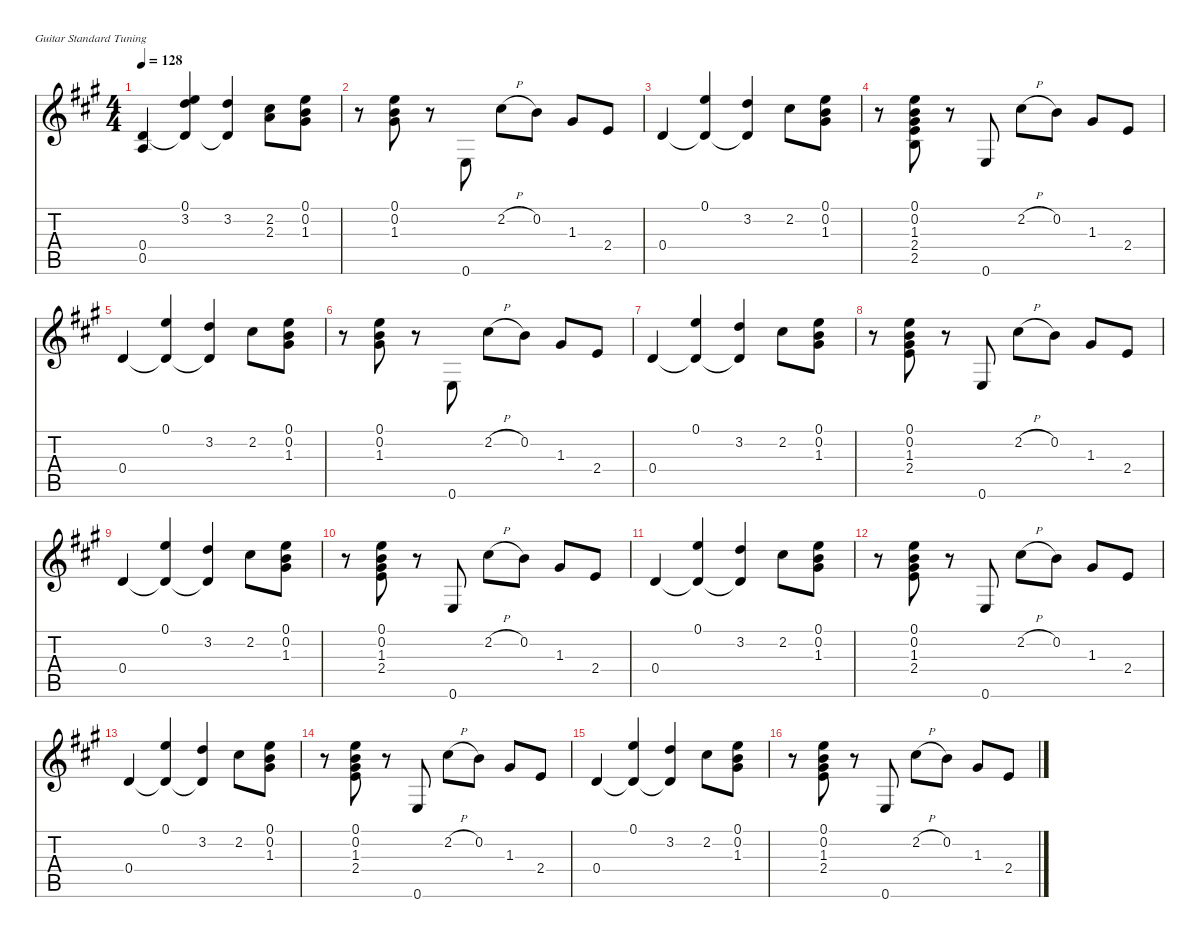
\defaultSystemsLayout 4
\hideDynamics
\bracketExtendMode nobrackets
\singleTrackTrackNamePolicy hidden
\multiTrackTrackNamePolicy hidden
\firstSystemTrackNameMode fullname
\firstSystemTrackNameOrientation horizontal
\otherSystemsTrackNameOrientation horizontal
\track ("Guitar" "E-Gt") {mute instrument distortionguitar}
\staff {score tabs}
\tuning (E4 B3 G3 D3 A2 E2)
\ts (4 4)
\beaming (8 2 2 2 2)
\tempo 128
\clef g2
\ks a
(0.4{acc forcenatural} 0.5{acc forcenatural}).4{dy f instrument distortionguitar beam Up} (0.1{acc forcenatural} 0.4{t acc forcenatural} 3.2{acc forcenatural}).4{beam Up} (3.2{acc forcenatural} 0.4{t acc forcenatural}).4{beam Up} (2.2{acc #} 2.3{acc forcenatural}).8{beam Down} (0.2{acc forcenatural} 0.1{acc forcenatural} 1.3{acc #}).8{beam Down} |
r.8{beam Down} (0.2{acc forcenatural} 1.3{acc #} 0.1{acc forcenatural}).8{beam Down} r.8{beam Down} 0.6{acc forcenatural}.8{beam Up} 2.2{h acc #}.8{beam Down} 0.2{acc forcenatural}.8{beam Down} 1.3{acc #}.8{beam Up} 2.4{acc forcenatural}.8{beam Up} |
0.4{acc forcenatural}.4{beam Up} (0.1{acc forcenatural} 0.4{t acc forcenatural}).4{beam Up} (3.2{acc forcenatural} 0.4{t acc forcenatural}).4{beam Up} 2.2{acc #}.8{beam Down} (0.1{acc forcenatural} 0.2{acc forcenatural} 1.3{acc #}).8{beam Down} |
r.8{beam Down} (0.2{acc forcenatural} 1.3{acc #} 0.1{acc forcenatural} 2.4{acc forcenatural} 2.5{acc forcenatural}).8{beam Up} r.8{beam Up} 0.6{acc forcenatural}.8{beam Up} 2.2{h acc #}.8{beam Down} 0.2{acc forcenatural}.8{beam Down} 1.3{acc #}.8{beam Up} 2.4{acc forcenatural}.8{beam Up} |
0.4{acc forcenatural}.4{beam Up} (0.1{acc forcenatural} 0.4{t acc forcenatural}).4{beam Up} (3.2{acc forcenatural} 0.4{t acc forcenatural}).4{beam Up} 2.2{acc #}.8{beam Down} (0.1{acc forcenatural} 0.2{acc forcenatural} 1.3{acc #}).8{beam Down} |
r.8{beam Down} (0.2{acc forcenatural} 1.3{acc #} 0.1{acc forcenatural}).8{beam Down} r.8{beam Down} 0.6{acc forcenatural}.8{beam Up} 2.2{h acc #}.8{beam Down} 0.2{acc forcenatural}.8{beam Down} 1.3{acc #}.8{beam Up} 2.4{acc forcenatural}.8{beam Up} |
0.4{acc forcenatural}.4{beam Up} (0.1{acc forcenatural} 0.4{t acc forcenatural}).4{beam Up} (3.2{acc forcenatural} 0.4{t acc forcenatural}).4{beam Up} 2.2{acc #}.8{beam Down} (0.1{acc forcenatural} 0.2{acc forcenatural} 1.3{acc #}).8{beam Down} |
r.8{beam Down} (0.2{acc forcenatural} 1.3{acc #} 0.1{acc forcenatural} 2.4{acc forcenatural}).8{beam Up} r.8{beam Up} 0.6{acc forcenatural}.8{beam Up} 2.2{h acc #}.8{beam Down} 0.2{acc forcenatural}.8{beam Down} 1.3{acc #}.8{beam Up} 2.4{acc forcenatural}.8{beam Up} |
0.4{acc forcenatural}.4{beam Up} (0.1{acc forcenatural} 0.4{t acc forcenatural}).4{beam Up} (3.2{acc forcenatural} 0.4{t acc forcenatural}).4{beam Up} 2.2{acc #}.8{beam Down} (0.1{acc forcenatural} 0.2{acc forcenatural} 1.3{acc #}).8{beam Down} |
r.8{beam Down} (0.2{acc forcenatural} 1.3{acc #} 0.1{acc forcenatural} 2.4{acc forcenatural}).8{beam Up} r.8{beam Up} 0.6{acc forcenatural}.8{beam Up} 2.2{h acc #}.8{beam Down} 0.2{acc forcenatural}.8{beam Down} 1.3{acc #}.8{beam Up} 2.4{acc forcenatural}.8{beam Up} |
0.4{acc forcenatural}.4{beam Up} (0.1{acc forcenatural} 0.4{t acc forcenatural}).4{beam Up} (3.2{acc forcenatural} 0.4{t acc forcenatural}).4{beam Up} 2.2{acc #}.8{beam Down} (0.1{acc forcenatural} 0.2{acc forcenatural} 1.3{acc #}).8{beam Down} |
r.8{beam Down} (0.2{acc forcenatural} 1.3{acc #} 0.1{acc forcenatural} 2.4{acc forcenatural}).8{beam Up} r.8{beam Up} 0.6{acc forcenatural}.8{beam Up} 2.2{h acc #}.8{beam Down} 0.2{acc forcenatural}.8{beam Down} 1.3{acc #}.8{beam Up} 2.4{acc forcenatural}.8{beam Up} |
0.4{acc forcenatural}.4{beam Up} (0.1{acc forcenatural} 0.4{t acc forcenatural}).4{beam Up} (3.2{acc forcenatural} 0.4{t acc forcenatural}).4{beam Up} 2.2{acc #}.8{beam Down} (0.1{acc forcenatural} 0.2{acc forcenatural} 1.3{acc #}).8{beam Down} |
r.8{beam Down} (0.2{acc forcenatural} 1.3{acc #} 0.1{acc forcenatural} 2.4{acc forcenatural}).8{beam Up} r.8{beam Up} 0.6{acc forcenatural}.8{beam Up} 2.2{h acc #}.8{beam Down} 0.2{acc forcenatural}.8{beam Down} 1.3{acc #}.8{beam Up} 2.4{acc forcenatural}.8{beam Up} |
0.4{acc forcenatural}.4{beam Up} (0.1{acc forcenatural} 0.4{t acc forcenatural}).4{beam Up} (3.2{acc forcenatural} 0.4{t acc forcenatural}).4{beam Up} 2.2{acc #}.8{beam Down} (0.1{acc forcenatural} 0.2{acc forcenatural} 1.3{acc #}).8{beam Down} |
r.8{beam Down} (0.2{acc forcenatural} 1.3{acc #} 0.1{acc forcenatural} 2.4{acc forcenatural}).8{beam Up} r.8{beam Up} 0.6{acc forcenatural}.8{beam Up} 2.2{h acc #}.8{beam Down} 0.2{acc forcenatural}.8{beam Down} 1.3{acc #}.8{beam Up} 2.4{acc forcenatural}.8{beam Up}
